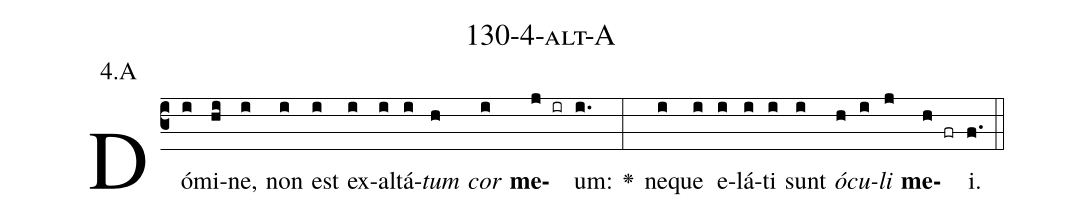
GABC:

name: 130-4-alt-A;
annotation: 4.A;
%%
(c3)Dó(i)mi(hi)ne,(i) non(i) est(i) ex(i)al(i)tá(i)<i>tum</i>(h) <i>cor</i>(i) <b>me</b>(j ir)um:(i.) <v>\greheightstar</v>(:) ne(i)que(i) e(i)lá(i)ti(i) sunt(i) <i>ó</i>(h)<i>cu</i>(i)<i>li</i>(j) <b>me</b>(h fr)i.(f.) (::)


%E(i) u(h) o(i) u(j) a(h) e.(f.) (::)
